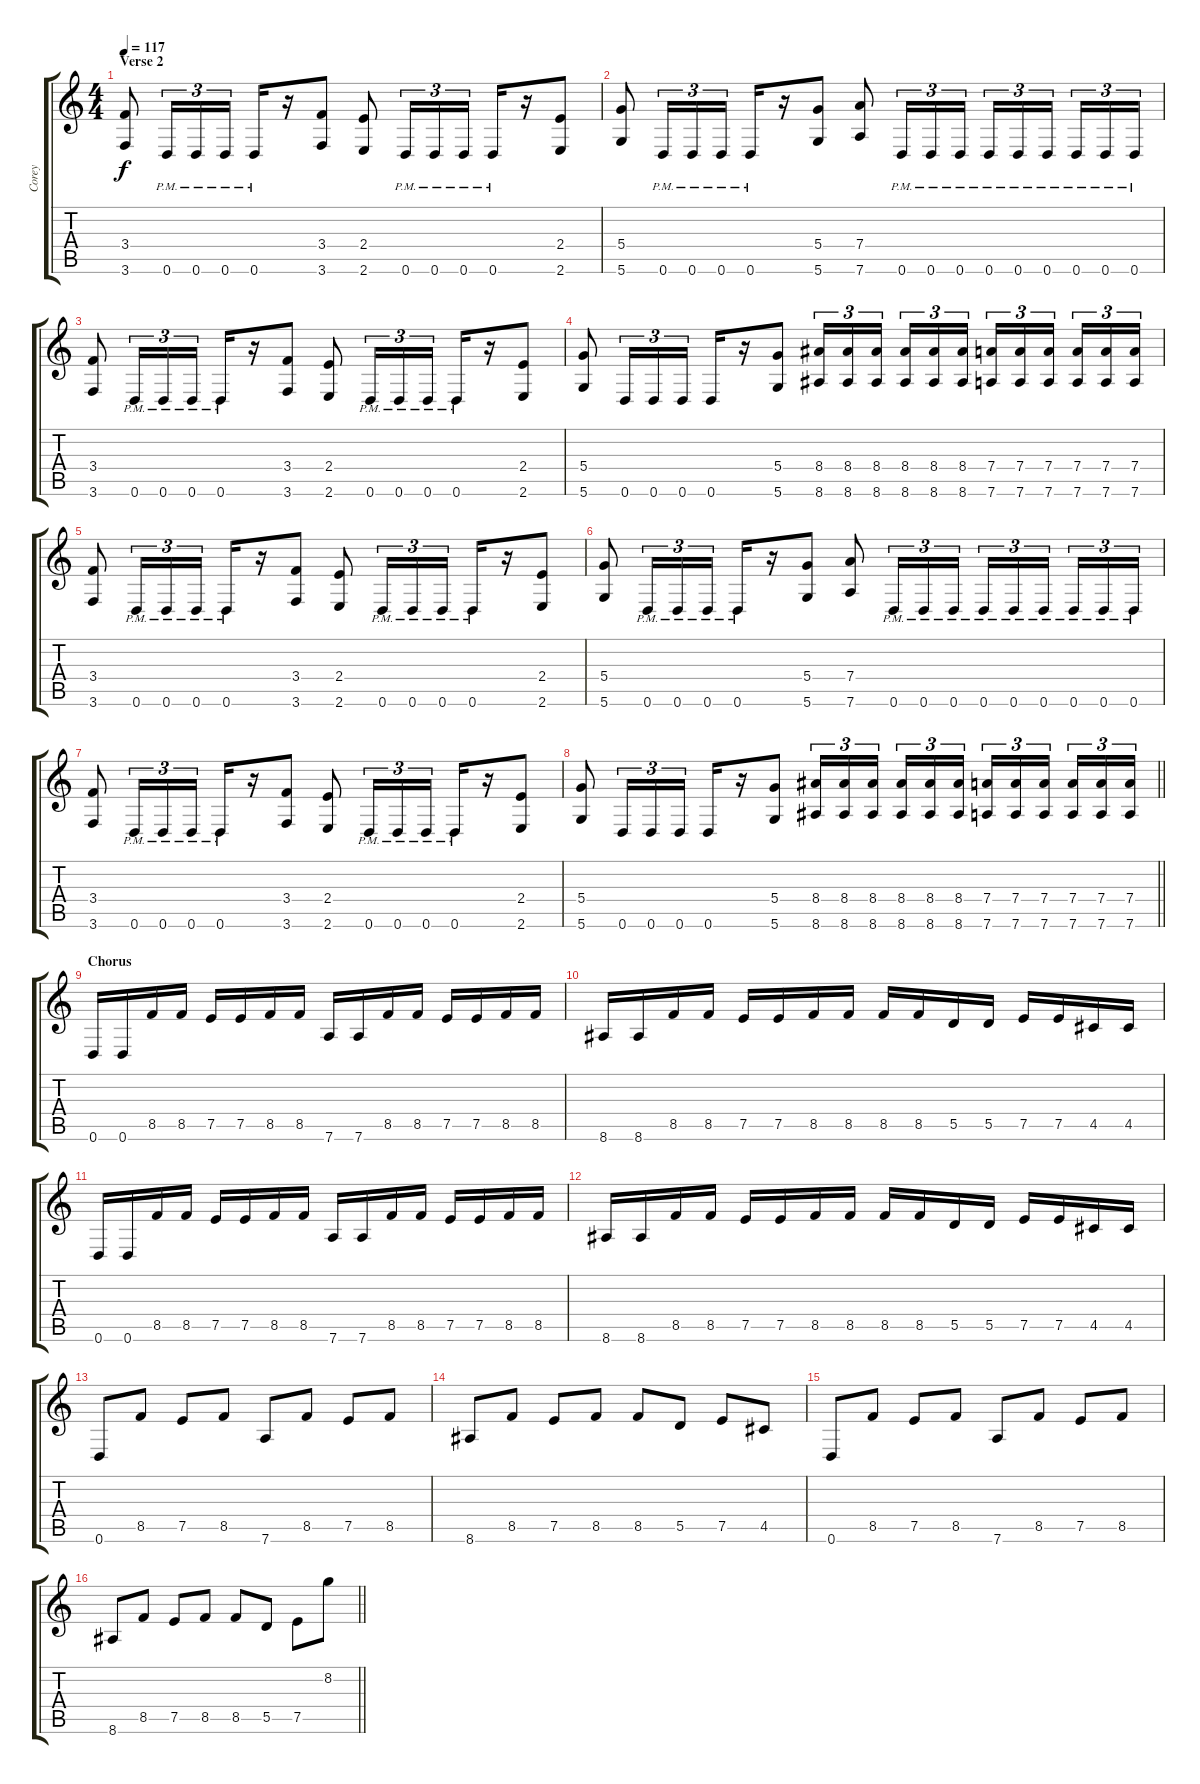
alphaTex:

\track ("Corey" "Corey") {instrument distortionguitar}
\staff {score tabs}
\tuning (E4 B3 G3 D3 A2 D2) {hide}
\ts (4 4)
\section ("" "Verse 2")
\tempo 117
\clef g2
\ks c
(3.4 3.6).8{dy f} 0.6{pm}.16{tu (3 2)} 0.6{pm}.16{tu (3 2)} 0.6{pm}.16{tu (3 2)} 0.6{pm}.16 r.16 (3.4 3.6).8 (2.4 2.6).8 0.6{pm}.16{tu (3 2)} 0.6{pm}.16{tu (3 2)} 0.6{pm}.16{tu (3 2)} 0.6{pm}.16 r.16 (2.4 2.6).8 |
(5.4 5.6).8 0.6{pm}.16{tu (3 2)} 0.6{pm}.16{tu (3 2)} 0.6{pm}.16{tu (3 2)} 0.6{pm}.16 r.16 (5.4 5.6).8 (7.4 7.6).8 0.6{pm}.16{tu (3 2)} 0.6{pm}.16{tu (3 2)} 0.6{pm}.16{tu (3 2)} 0.6{pm}.16{tu (3 2)} 0.6{pm}.16{tu (3 2)} 0.6{pm}.16{tu (3 2) beam splitsecondary} 0.6{pm}.16{tu (3 2)} 0.6{pm}.16{tu (3 2)} 0.6{pm}.16{tu (3 2)} |
(3.4 3.6).8 0.6{pm}.16{tu (3 2)} 0.6{pm}.16{tu (3 2)} 0.6{pm}.16{tu (3 2)} 0.6{pm}.16 r.16 (3.4 3.6).8 (2.4 2.6).8 0.6{pm}.16{tu (3 2)} 0.6{pm}.16{tu (3 2)} 0.6{pm}.16{tu (3 2)} 0.6{pm}.16 r.16 (2.4 2.6).8 |
(5.4 5.6).8 0.6.16{tu (3 2)} 0.6.16{tu (3 2)} 0.6.16{tu (3 2)} 0.6.16 r.16 (5.4 5.6).8 (8.4 8.6).16{tu (3 2)} (8.4 8.6).16{tu (3 2)} (8.4 8.6).16{tu (3 2) beam splitsecondary} (8.4 8.6).16{tu (3 2)} (8.4 8.6).16{tu (3 2)} (8.4 8.6).16{tu (3 2)} (7.4 7.6).16{tu (3 2)} (7.4 7.6).16{tu (3 2)} (7.4 7.6).16{tu (3 2) beam splitsecondary} (7.4 7.6).16{tu (3 2)} (7.4 7.6).16{tu (3 2)} (7.4 7.6).16{tu (3 2)} |
(3.4 3.6).8 0.6{pm}.16{tu (3 2)} 0.6{pm}.16{tu (3 2)} 0.6{pm}.16{tu (3 2)} 0.6{pm}.16 r.16 (3.4 3.6).8 (2.4 2.6).8 0.6{pm}.16{tu (3 2)} 0.6{pm}.16{tu (3 2)} 0.6{pm}.16{tu (3 2)} 0.6{pm}.16 r.16 (2.4 2.6).8 |
(5.4 5.6).8 0.6{pm}.16{tu (3 2)} 0.6{pm}.16{tu (3 2)} 0.6{pm}.16{tu (3 2)} 0.6{pm}.16 r.16 (5.4 5.6).8 (7.4 7.6).8 0.6{pm}.16{tu (3 2)} 0.6{pm}.16{tu (3 2)} 0.6{pm}.16{tu (3 2)} 0.6{pm}.16{tu (3 2)} 0.6{pm}.16{tu (3 2)} 0.6{pm}.16{tu (3 2) beam splitsecondary} 0.6{pm}.16{tu (3 2)} 0.6{pm}.16{tu (3 2)} 0.6{pm}.16{tu (3 2)} |
(3.4 3.6).8 0.6{pm}.16{tu (3 2)} 0.6{pm}.16{tu (3 2)} 0.6{pm}.16{tu (3 2)} 0.6{pm}.16 r.16 (3.4 3.6).8 (2.4 2.6).8 0.6{pm}.16{tu (3 2)} 0.6{pm}.16{tu (3 2)} 0.6{pm}.16{tu (3 2)} 0.6{pm}.16 r.16 (2.4 2.6).8 |
\barLineRight lightlight
(5.4 5.6).8 0.6.16{tu (3 2)} 0.6.16{tu (3 2)} 0.6.16{tu (3 2)} 0.6.16 r.16 (5.4 5.6).8 (8.4 8.6).16{tu (3 2)} (8.4 8.6).16{tu (3 2)} (8.4 8.6).16{tu (3 2) beam splitsecondary} (8.4 8.6).16{tu (3 2)} (8.4 8.6).16{tu (3 2)} (8.4 8.6).16{tu (3 2)} (7.4 7.6).16{tu (3 2)} (7.4 7.6).16{tu (3 2)} (7.4 7.6).16{tu (3 2) beam splitsecondary} (7.4 7.6).16{tu (3 2)} (7.4 7.6).16{tu (3 2)} (7.4 7.6).16{tu (3 2)} |
\section ("" "Chorus")
0.6.16 0.6.16 8.5.16 8.5.16 7.5.16 7.5.16 8.5.16 8.5.16 7.6.16 7.6.16 8.5.16 8.5.16 7.5.16 7.5.16 8.5.16 8.5.16 |
8.6.16 8.6.16 8.5.16 8.5.16 7.5.16 7.5.16 8.5.16 8.5.16 8.5.16 8.5.16 5.5.16 5.5.16 7.5.16 7.5.16 4.5.16 4.5.16 |
0.6.16 0.6.16 8.5.16 8.5.16 7.5.16 7.5.16 8.5.16 8.5.16 7.6.16 7.6.16 8.5.16 8.5.16 7.5.16 7.5.16 8.5.16 8.5.16 |
8.6.16 8.6.16 8.5.16 8.5.16 7.5.16 7.5.16 8.5.16 8.5.16 8.5.16 8.5.16 5.5.16 5.5.16 7.5.16 7.5.16 4.5.16 4.5.16 |
0.6.8 8.5.8 7.5.8 8.5.8 7.6.8 8.5.8 7.5.8 8.5.8 |
8.6.8 8.5.8 7.5.8 8.5.8 8.5.8 5.5.8 7.5.8 4.5.8 |
0.6.8 8.5.8 7.5.8 8.5.8 7.6.8 8.5.8 7.5.8 8.5.8 |
\barLineRight lightlight
8.6.8 8.5.8 7.5.8 8.5.8 8.5.8 5.5.8 7.5.8 8.2.8
